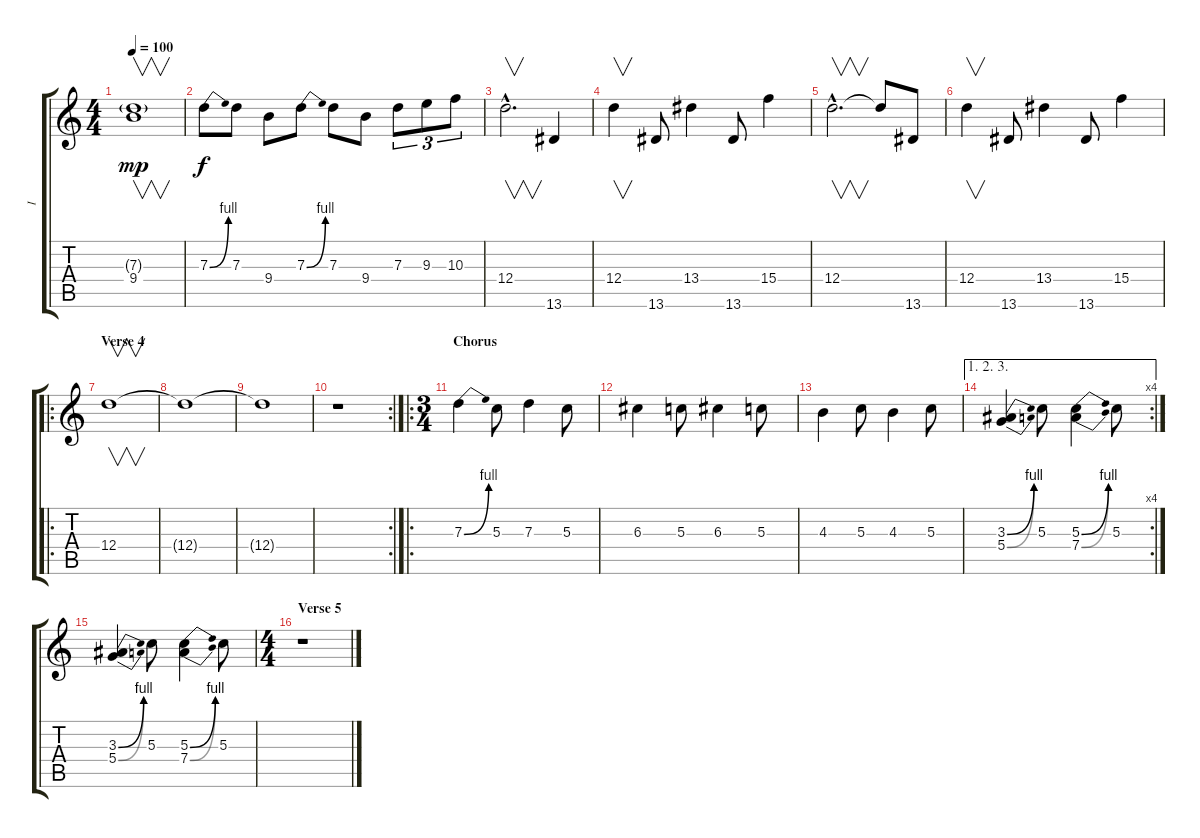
\track ("I" "I") {instrument distortionguitar}
\staff {score tabs}
\tuning (E4 B3 G3 D3 A2 D2) {hide}
\ts (4 4)
\tempo 100
\clef g2
\ks c
(7.3{g} 9.4).1{v dy mp} |
7.3{be (bend 0 0 60 4)}.8{dy f} 7.3.8 9.4.8 7.3{be (bend 0 0 60 4)}.8 7.3.8 9.4.8 7.3.8{tu (3 2)} 9.3.8{tu (3 2)} 10.3.8{tu (3 2)} |
12.4{hac}.2{v d} 13.6.4 |
12.4.4{v} 13.6.8 13.4.4 13.6.8 15.4.4 |
12.4{hac}.2{v d} 12.4{t}.8 13.6.8 |
12.4.4{v} 13.6.8 13.4.4 13.6.8 15.4.4 |
\ro
\section ("" "Verse 4")
12.4.1{v} |
12.4{t}.1{volume 0} |
12.4{t}.1 |
\rc 2
r.1 |
\ro
\ts (3 4)
\section ("" "Chorus")
7.3{be (bend 0 0 60 4)}.4{volume 13} 5.3.8 7.3.4 5.3.8 |
6.3.4 5.3.8 6.3.4 5.3.8 |
4.3.4 5.3.8 4.3.4 5.3.8 |
\ae (1 2 3)
\rc 4
(3.3{be (bend 0 0 60 4)} 5.4{be (bend 0 0 60 4)}).4 5.3.8 (5.3{be (bend 0 0 60 4)} 7.4{be (bend 0 0 60 4)}).4 5.3.8 |
(3.3{be (bend 0 0 60 4)} 5.4{be (bend 0 0 60 4)}).4 5.3.8 (5.3{be (bend 0 0 60 4)} 7.4{be (bend 0 0 60 4)}).4 5.3.8 |
\ts (4 4)
\section ("" "Verse 5")
r.1
